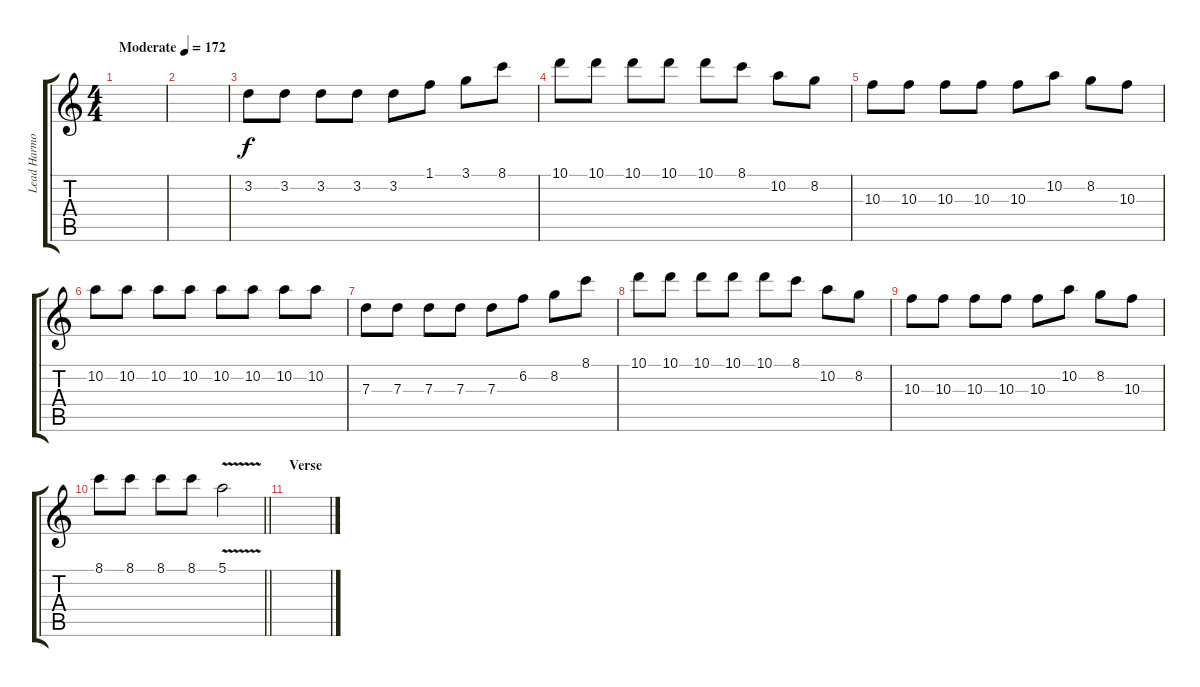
\track ("Lead Harmony 2" "Lead Harmo") {instrument overdrivenguitar}
\staff {score tabs}
\tuning (E4 B3 G3 D3 A2 D2) {hide}
\ts (4 4)
\tempo (172 "Moderate")
\clef g2
\ks c
|
|
3.2.8 3.2.8 3.2.8 3.2.8 3.2.8 1.1.8 3.1.8 8.1.8 |
10.1.8 10.1.8 10.1.8 10.1.8 10.1.8 8.1.8 10.2.8 8.2.8 |
10.3.8 10.3.8 10.3.8 10.3.8 10.3.8 10.2.8 8.2.8 10.3.8 |
10.2.8 10.2.8 10.2.8 10.2.8 10.2.8 10.2.8 10.2.8 10.2.8 |
7.3.8 7.3.8 7.3.8 7.3.8 7.3.8 6.2.8 8.2.8 8.1.8 |
10.1.8 10.1.8 10.1.8 10.1.8 10.1.8 8.1.8 10.2.8 8.2.8 |
10.3.8 10.3.8 10.3.8 10.3.8 10.3.8 10.2.8 8.2.8 10.3.8 |
\barLineRight lightlight
8.1.8 8.1.8 8.1.8 8.1.8 5.1{v}.2 |
\section ("" "Verse")
